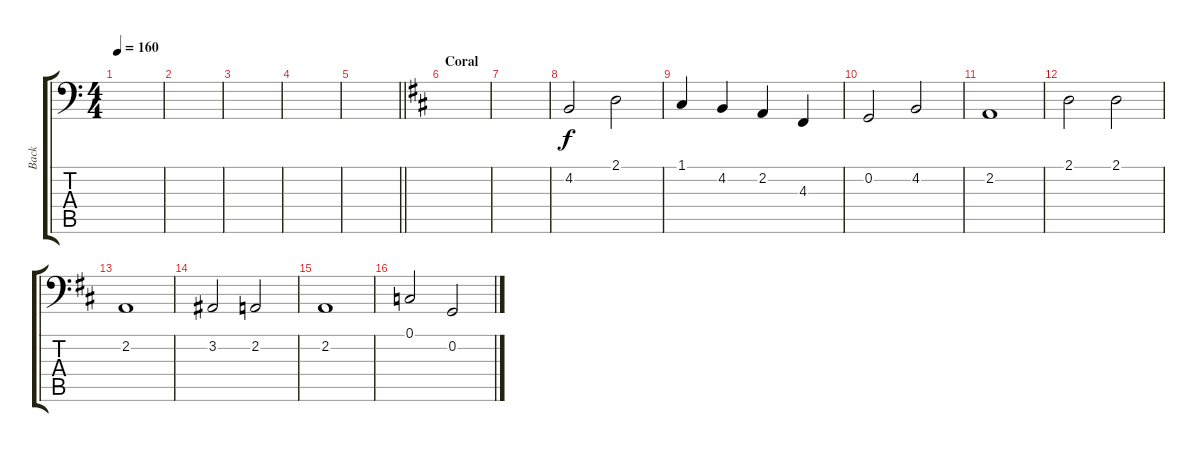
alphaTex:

\track ("Back" "Back") {instrument choiraahs}
\staff {score tabs}
\tuning (C3 G2 D2 A1 E1 B0) {hide}
\ts (4 4)
\tempo 160
\clef f4
\ks c
|
|
|
|
\barLineRight lightlight
|
\section ("" "Coral")
\ks d
|
|
4.2.2 2.1.2 |
1.1.4 4.2.4 2.2.4 4.3.4 |
0.2.2 4.2.2 |
2.2.1 |
2.1.2 2.1.2 |
2.2.1 |
3.2.2 2.2.2 |
2.2.1 |
0.1.2 0.2.2
